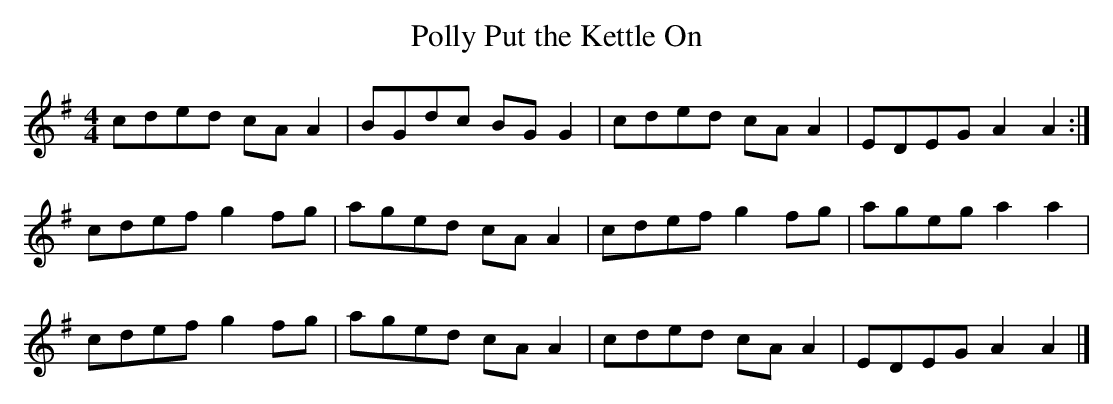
X:1
T: Polly Put the Kettle On
L: 1/8
M: 4/4
K: Ador
cded cA A2 | BGdc BG G2 | cded cA A2 | EDEG A2 A2 :|
cdef g2 fg | aged cA A2 | cdef g2 fg | ageg a2 a2 |
cdef g2 fg | aged cA A2 | cded cA A2 | EDEG A2 A2 |]
